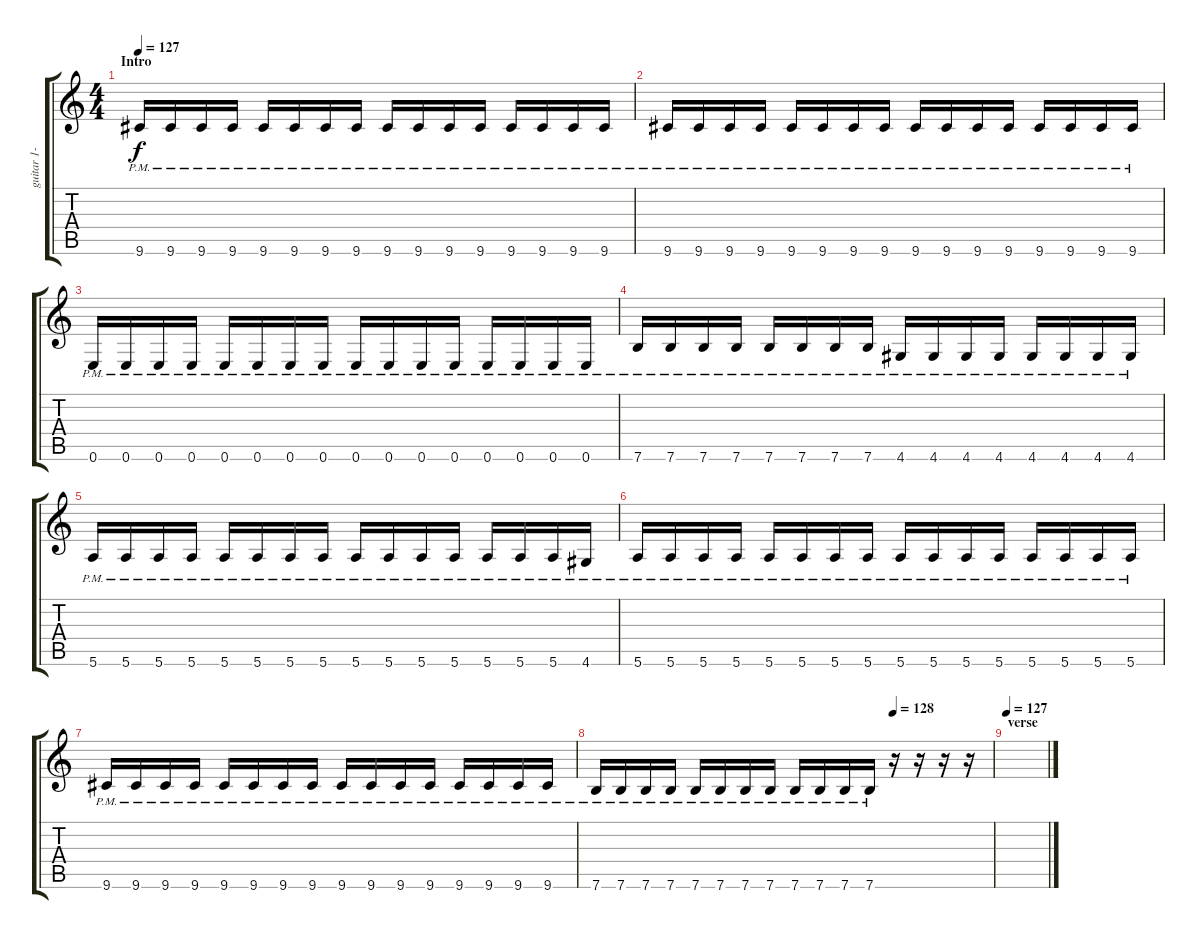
\track (" guitar 1-intro (Ray Toro)" " guitar 1-") {instrument electricguitarmuted}
\staff {score tabs}
\tuning (E4 B3 G3 D3 A2 E2) {hide}
\ts (4 4)
\section ("" "Intro")
\tempo 127
\tempo 125
\tempo 127
\clef g2
\ks c
9.6{pm}.16{dy f instrument electricguitarmuted} 9.6{pm}.16 9.6{pm}.16 9.6{pm}.16 9.6{pm}.16 9.6{pm}.16 9.6{pm}.16 9.6{pm}.16 9.6{pm}.16 9.6{pm}.16 9.6{pm}.16 9.6{pm}.16 9.6{pm}.16 9.6{pm}.16 9.6{pm}.16 9.6{pm}.16 |
9.6{pm}.16 9.6{pm}.16 9.6{pm}.16 9.6{pm}.16 9.6{pm}.16 9.6{pm}.16 9.6{pm}.16 9.6{pm}.16 9.6{pm}.16 9.6{pm}.16 9.6{pm}.16 9.6{pm}.16 9.6{pm}.16 9.6{pm}.16 9.6{pm}.16 9.6{pm}.16 |
0.6{pm}.16 0.6{pm}.16 0.6{pm}.16 0.6{pm}.16 0.6{pm}.16 0.6{pm}.16 0.6{pm}.16 0.6{pm}.16 0.6{pm}.16 0.6{pm}.16 0.6{pm}.16 0.6{pm}.16 0.6{pm}.16 0.6{pm}.16 0.6{pm}.16 0.6{pm}.16 |
7.6{pm}.16 7.6{pm}.16 7.6{pm}.16 7.6{pm}.16 7.6{pm}.16 7.6{pm}.16 7.6{pm}.16 7.6{pm}.16 4.6{pm}.16 4.6{pm}.16 4.6{pm}.16 4.6{pm}.16 4.6{pm}.16 4.6{pm}.16 4.6{pm}.16 4.6{pm}.16 |
5.6{pm}.16 5.6{pm}.16 5.6{pm}.16 5.6{pm}.16 5.6{pm}.16 5.6{pm}.16 5.6{pm}.16 5.6{pm}.16 5.6{pm}.16 5.6{pm}.16 5.6{pm}.16 5.6{pm}.16 5.6{pm}.16 5.6{pm}.16 5.6{pm}.16 4.6{pm}.16 |
5.6{pm}.16 5.6{pm}.16 5.6{pm}.16 5.6{pm}.16 5.6{pm}.16 5.6{pm}.16 5.6{pm}.16 5.6{pm}.16 5.6{pm}.16 5.6{pm}.16 5.6{pm}.16 5.6{pm}.16 5.6{pm}.16 5.6{pm}.16 5.6{pm}.16 5.6{pm}.16 |
9.6{pm}.16 9.6{pm}.16 9.6{pm}.16 9.6{pm}.16 9.6{pm}.16 9.6{pm}.16 9.6{pm}.16 9.6{pm}.16 9.6{pm}.16 9.6{pm}.16 9.6{pm}.16 9.6{pm}.16 9.6{pm}.16 9.6{pm}.16 9.6{pm}.16 9.6{pm}.16 |
\tempo (128 0.75)
7.6{pm}.16 7.6{pm}.16 7.6{pm}.16 7.6{pm}.16 7.6{pm}.16 7.6{pm}.16 7.6{pm}.16 7.6{pm}.16 7.6{pm}.16 7.6{pm}.16 7.6{pm}.16 7.6{pm}.16 r.16 r.16 r.16 r.16 |
\section ("" "verse")
\tempo 127
